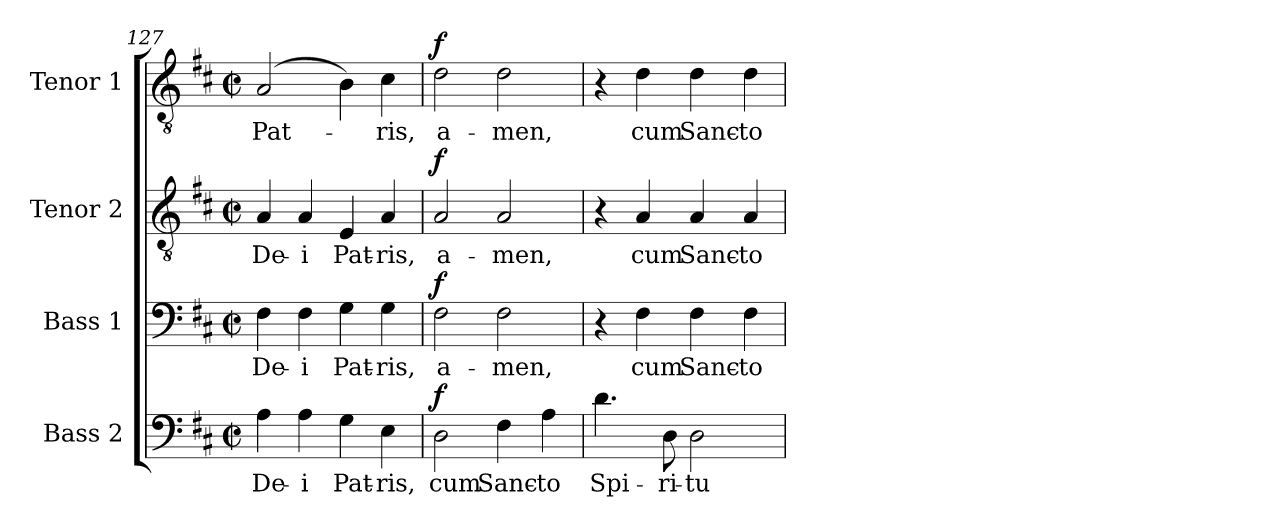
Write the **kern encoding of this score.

**kern	**text	**dynam	**kern	**text	**dynam	**kern	**text	**dynam	**kern	**text	**dynam
*part4	*part4	*part4	*part3	*part3	*part3	*part2	*part2	*part2	*part1	*part1	*part1
*staff4	*staff4	*staff4	*staff3	*staff3	*staff3	*staff2	*staff2	*staff2	*staff1	*staff1	*staff1
*I"Bass 2	*	*	*I"Bass 1	*	*	*I"Tenor 2	*	*	*I"Tenor 1	*	*
*I'B. 2	*	*	*I'B. 1	*	*	*I'T. 2	*	*	*I'T. 1	*	*
*clefF4	*	*	*clefF4	*	*	*clefGv2	*	*	*clefGv2	*	*
*k[f#c#]	*	*	*k[f#c#]	*	*	*k[f#c#]	*	*	*k[f#c#]	*	*
*D:	*	*	*D:	*	*	*D:	*	*	*D:	*	*
*M2/2	*	*	*M2/2	*	*	*M2/2	*	*	*M2/2	*	*
*met(c|)	*	*	*met(c|)	*	*	*met(c|)	*	*	*met(c|)	*	*
=127	=127	=127	=127	=127	=127	=127	=127	=127	=127	=127	=127
!	!LO:LY:b	!	!	!LO:LY:b	!	!	!LO:LY:b	!	!	!LO:LY:b	!
4A\	De-	.	4F#\	De-	.	4A/	De-	.	(2A/	Pat-	.
!	!LO:LY:b	!	!	!LO:LY:b	!	!	!LO:LY:b	!	!	!	!
4A\	-i	.	4F#\	-i	.	4A/	-i	.	.	.	.
!	!LO:LY:b	!	!	!LO:LY:b	!	!	!LO:LY:b	!	!	!	!
4G\	Pat-	.	4G\	Pat-	.	4E/	Pat-	.	4B\)	.	.
!	!LO:LY:b	!	!	!LO:LY:b	!	!	!LO:LY:b	!	!	!LO:LY:b	!
4E\	-ris,	.	4G\	-ris,	.	4A/	-ris,	.	4c#\	-ris,	.
=128	=128	=128	=128	=128	=128	=128	=128	=128	=128	=128	=128
!	!LO:LY:b	!LO:DY:a	!	!LO:LY:b	!LO:DY:a	!	!LO:LY:b	!LO:DY:a	!	!LO:LY:b	!LO:DY:a
2D\	cum	f	2F#\	a-	f	2A/	a-	f	2d\	a-	f
!	!LO:LY:b	!	!	!LO:LY:b	!	!	!LO:LY:b	!	!	!LO:LY:b	!
4F#\	Sanc-	.	2F#\	-men,	.	2A/	-men,	.	2d\	-men,	.
!	!LO:LY:b	!	!	!	!	!	!	!	!	!	!
4A\	-to	.	.	.	.	.	.	.	.	.	.
=129	=129	=129	=129	=129	=129	=129	=129	=129	=129	=129	=129
!	!LO:LY:b	!	!	!	!	!	!	!	!	!	!
4.d\	Spi-	.	4r	.	.	4r	.	.	4r	.	.
!	!	!	!	!LO:LY:b	!	!	!LO:LY:b	!	!	!LO:LY:b	!
.	.	.	4F#\	cum	.	4A/	cum	.	4d\	cum	.
!	!LO:LY:b	!	!	!	!	!	!	!	!	!	!
8D\	-ri-	.	.	.	.	.	.	.	.	.	.
!	!LO:LY:b	!	!	!LO:LY:b	!	!	!LO:LY:b	!	!	!LO:LY:b	!
2D\	-tu	.	4F#\	Sanc-	.	4A/	Sanc-	.	4d\	Sanc-	.
!	!	!	!	!LO:LY:b	!	!	!LO:LY:b	!	!	!LO:LY:b	!
.	.	.	4F#\	-to	.	4A/	-to	.	4d\	-to	.
=	=	=	=	=	=	=	=	=	=	=	=
*-	*-	*-	*-	*-	*-	*-	*-	*-	*-	*-	*-
